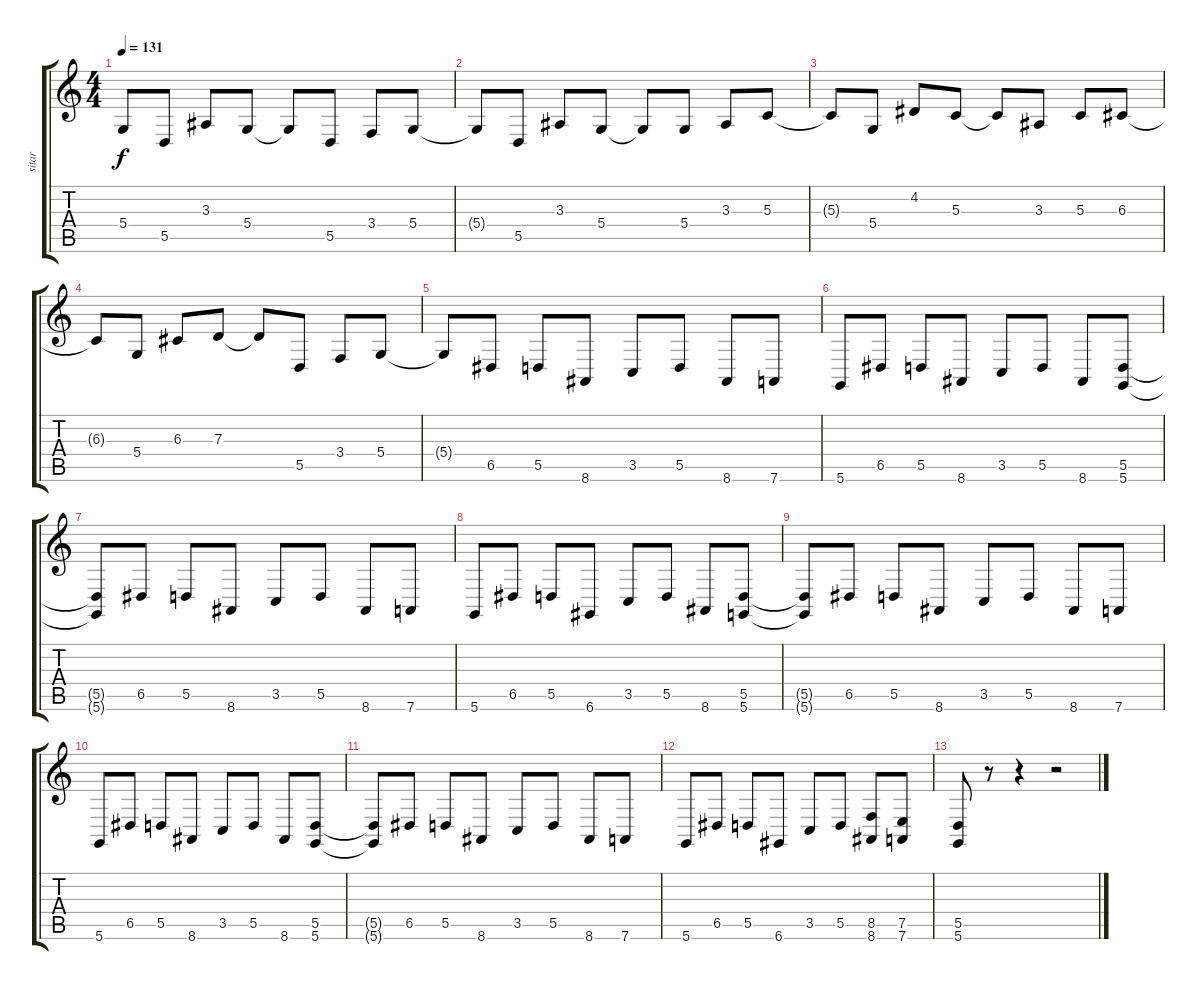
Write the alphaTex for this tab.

\track ("sitar" "sitar") {instrument sitar}
\staff {score tabs}
\tuning (E4 B3 G3 D3 A2 D2) {hide}
\ts (4 4)
\tempo 131
\clef g2
\ks c
5.4{t}.8{dy f} 5.5.8 3.3.8 5.4.8 5.4{t}.8 5.5.8 3.4.8 5.4.8 |
5.4{t}.8 5.5.8 3.3.8 5.4.8 5.4{t}.8 5.4.8 3.3.8 5.3.8 |
5.3{t}.8 5.4.8 4.2.8 5.3.8 5.3{t}.8 3.3.8 5.3.8 6.3.8 |
6.3{t}.8 5.4.8 6.3.8 7.3.8 7.3{t}.8 5.5.8 3.4.8 5.4.8 |
5.4{t}.8 6.5.8 5.5.8 8.6.8 3.5.8 5.5.8 8.6.8 7.6.8 |
5.6.8 6.5.8 5.5.8 8.6.8 3.5.8 5.5.8 8.6.8 (5.5 5.6).8 |
(5.5{t} 5.6{t}).8 6.5.8 5.5.8 8.6.8 3.5.8 5.5.8 8.6.8 7.6.8 |
5.6.8 6.5.8 5.5.8 6.6.8 3.5.8 5.5.8 8.6.8 (5.5 5.6).8 |
(5.5{t} 5.6{t}).8 6.5.8 5.5.8 8.6.8 3.5.8 5.5.8 8.6.8 7.6.8 |
5.6.8 6.5.8 5.5.8 8.6.8 3.5.8 5.5.8 8.6.8 (5.5 5.6).8 |
(5.5{t} 5.6{t}).8 6.5.8 5.5.8 8.6.8 3.5.8 5.5.8 8.6.8 7.6.8 |
5.6.8 6.5.8 5.5.8 6.6.8 3.5.8 5.5.8 (8.5 8.6).8 (7.5 7.6).8 |
(5.5 5.6).8 r.8 r.4 r.2
